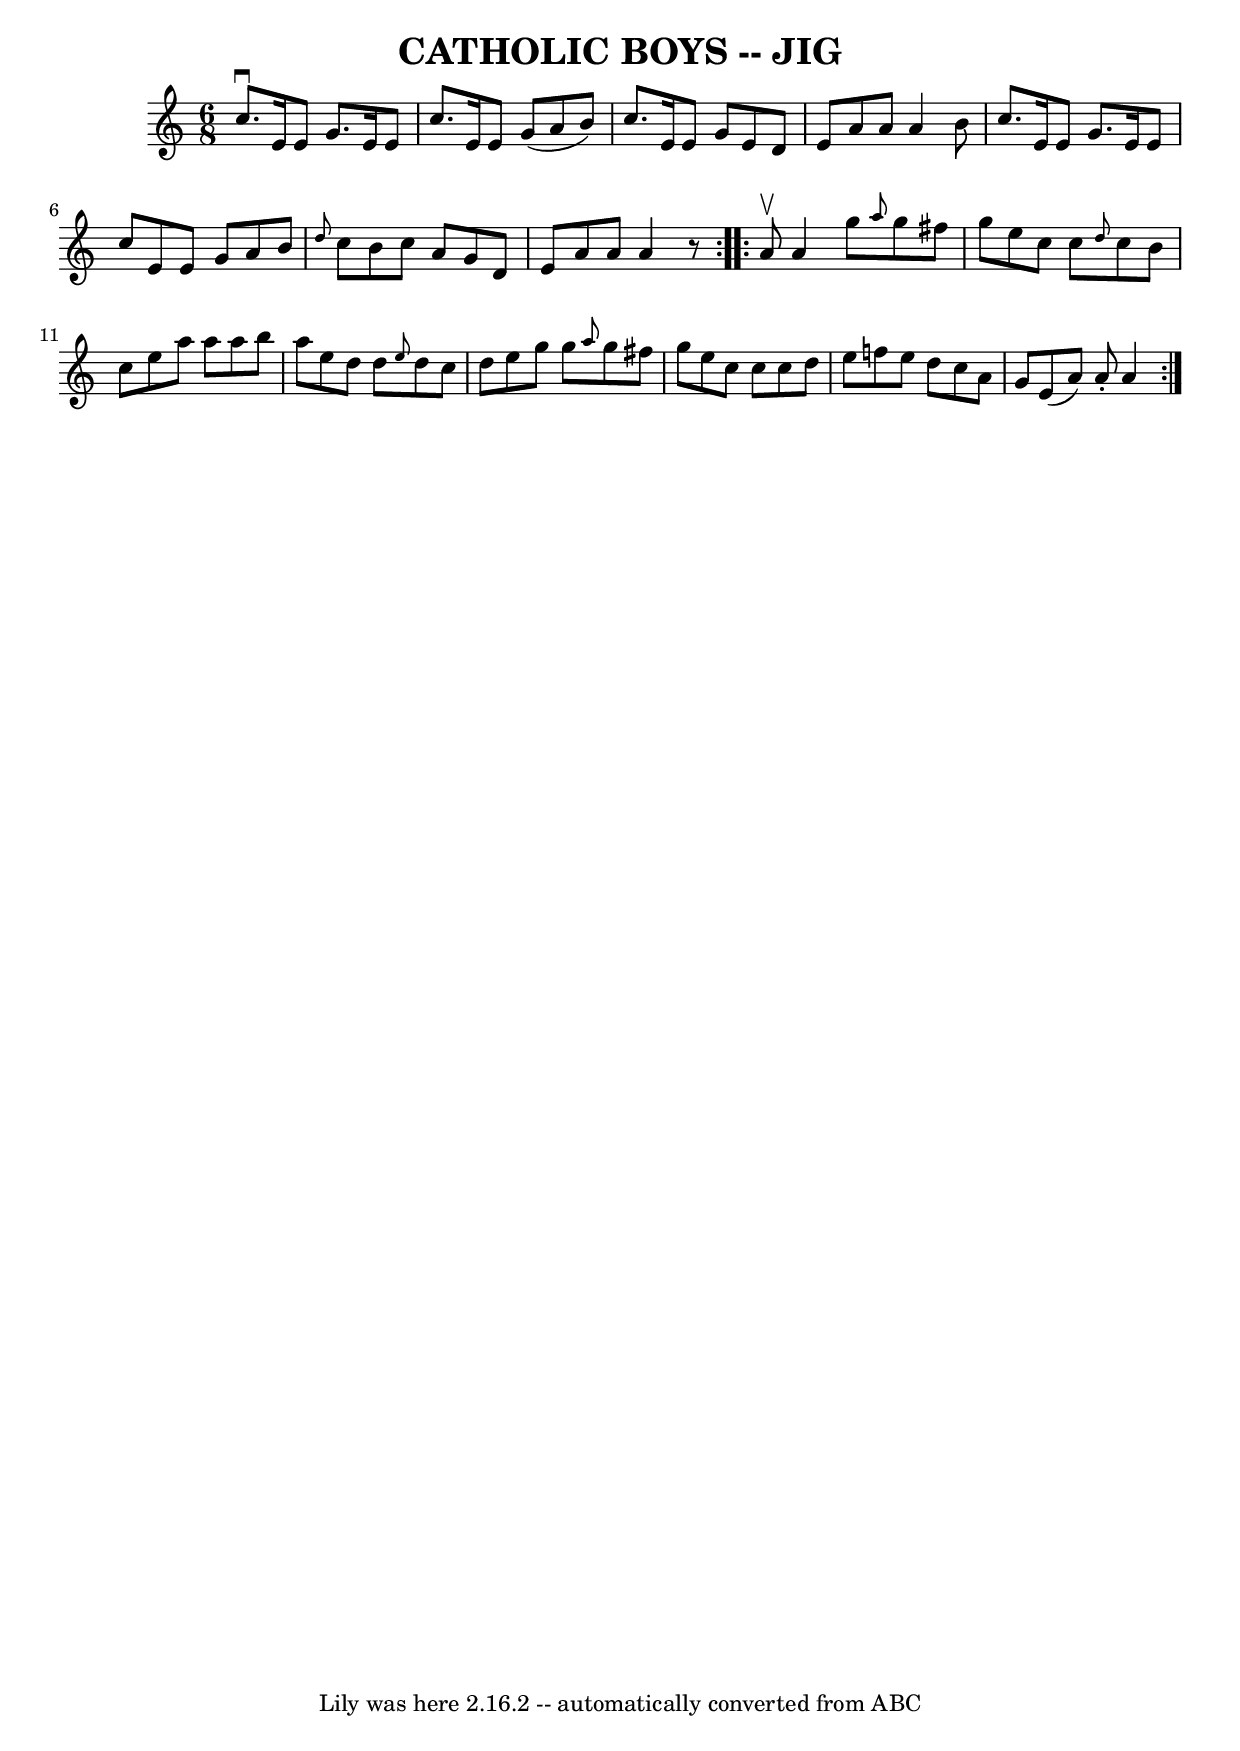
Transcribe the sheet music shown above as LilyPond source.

\version "2.16.2"
\include "Mammoth.ily"
\header {
  %% book = "Ryan's Mammoth Collection of Fiddle Tunes"
  crossRefNumber = "1"
  footnotes = ""
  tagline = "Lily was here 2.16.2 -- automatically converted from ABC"
  title = "CATHOLIC BOYS -- JIG"

}
voicedefault =  {



  \repeat volta 2 {

    \time 6/8 
    \key c \major c''8.^\downbow e'16 e'8 g'8. e'16 e'8  
    |
    c''8. e'16 e'8 g'8 (a'8 b'8)   |
    c''8.  
    e'16 e'8 g'8 e'8 d'8    |
    e'8 a'8 a'8 a'4    
    b'8        |
    c''8. e'16 e'8 g'8. e'16 e'8    |
    
    c''8 e'8 e'8 g'8 a'8 b'8    |
    \grace { d''8  
	   } c''8  
    b'8 c''8 a'8 g'8 d'8    |
    e'8 a'8 a'8 a'4    r8 
    
  }     
  \repeat volta 2 {
    a'8^\upbow       |
    a'4 g''8  \grace {  
      a''8  
    } g''8 fis''8 g''8    |
    e''8 c''8 c''8  
    \grace { d''8  
	   } c''8 b'8 c''8    |
    e''8 a''8 a''8    
    a''8 b''8 a''8    |
    e''8 d''8 d''8  \grace { e''8  
			   }   
    d''8 c''8 d''8        |
    e''8 g''8 g''8  \grace { a''8  

			   } g''8 fis''8 g''8    |
    e''8 c''8 c''8 c''8 d''8   
    e''8    |
    f''!8 e''8 d''8 c''8 a'8 g'8    |
    
    e'8 (a'8) a'8 -. a'4    
  }   

}

\score{
  <<

    \context Staff="default"
    {
      \voicedefault 
      
    }

  >>
  \layout {
    
  }
  \midi {
  }

}
